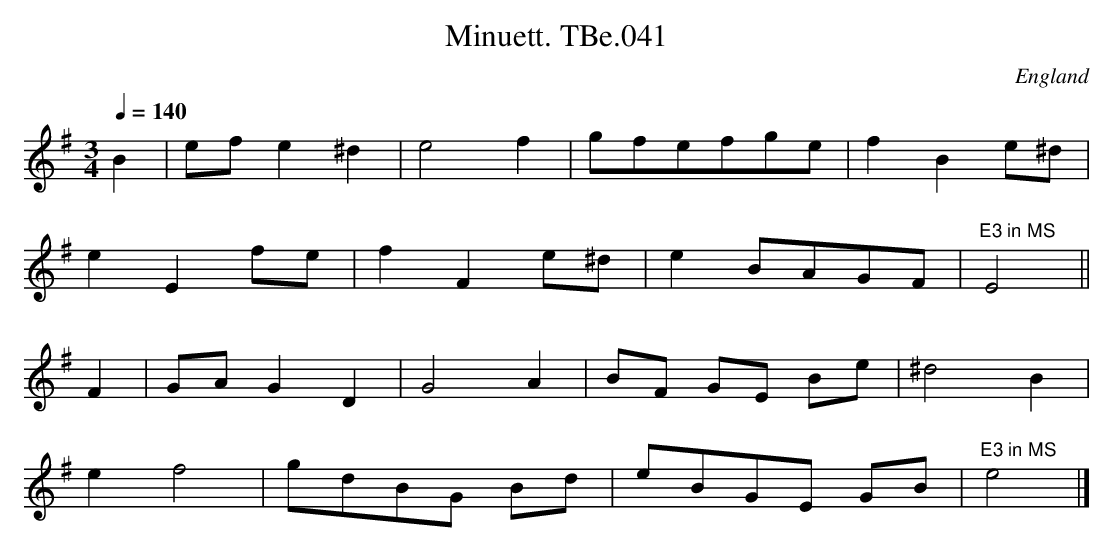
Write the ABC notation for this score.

X:1
T:Minuett. TBe.041
L:1/4
M:3/4
O:England
Q:1/4=140
K:E minor
B | e/f/ e^d | e2 f | g/f/e/f/g/e/ | fBe/^d/ |!
eEf/e/ | fFe/^d/ | e B/A/G/F/ | "E3 in MS"E2 || !
F | G/A/ GD | G2 A | B/F/ G/E/ B/e/ | ^d2 B |!
ef2 | g/d/B/G/ B/d/ | e/B/G/E/ G/B/ | "E3 in MS"e2 |]
